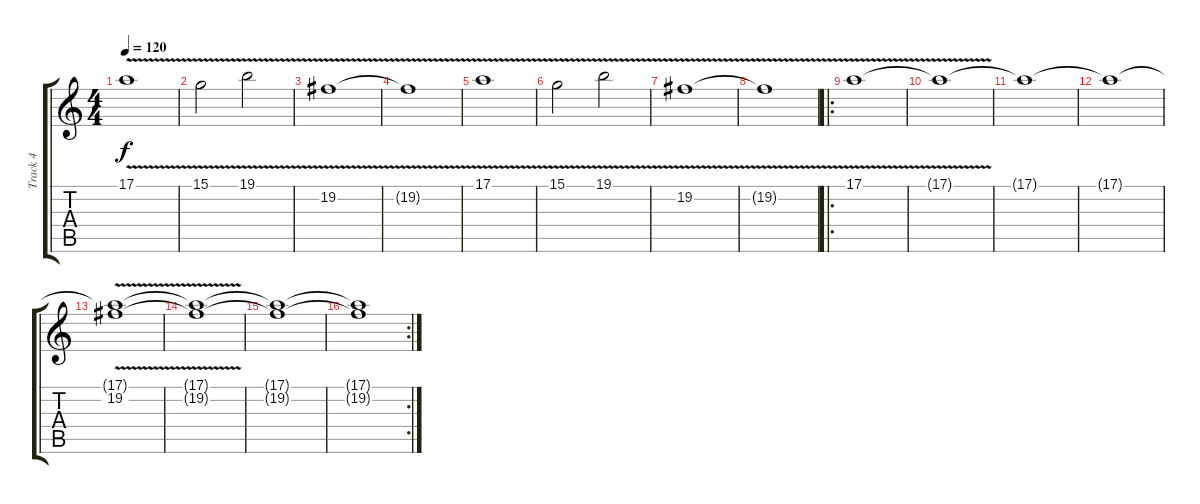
\track ("Track 4" "Track 4") {instrument lead2sawtooth}
\staff {score tabs}
\tuning (E4 B3 G3 D3 A2 E2) {hide}
\ts (4 4)
\tempo 120
\clef g2
\ks c
17.1{v}.1{dy f volume 9} |
15.1{v}.2 19.1{v}.2 |
19.2{v}.1 |
19.2{t}.1 |
17.1{v}.1 |
15.1{v}.2 19.1{v}.2 |
19.2{v}.1 |
19.2{t}.1 |
\ro
17.1{v}.1 |
17.1{t}.1 |
17.1{t}.1 |
17.1{t}.1 |
(17.1{t} 19.2{v}).1 |
(17.1{t} 19.2{t}).1 |
(17.1{t} 19.2{t}).1 |
\rc 2
(17.1{t} 19.2{t}).1
